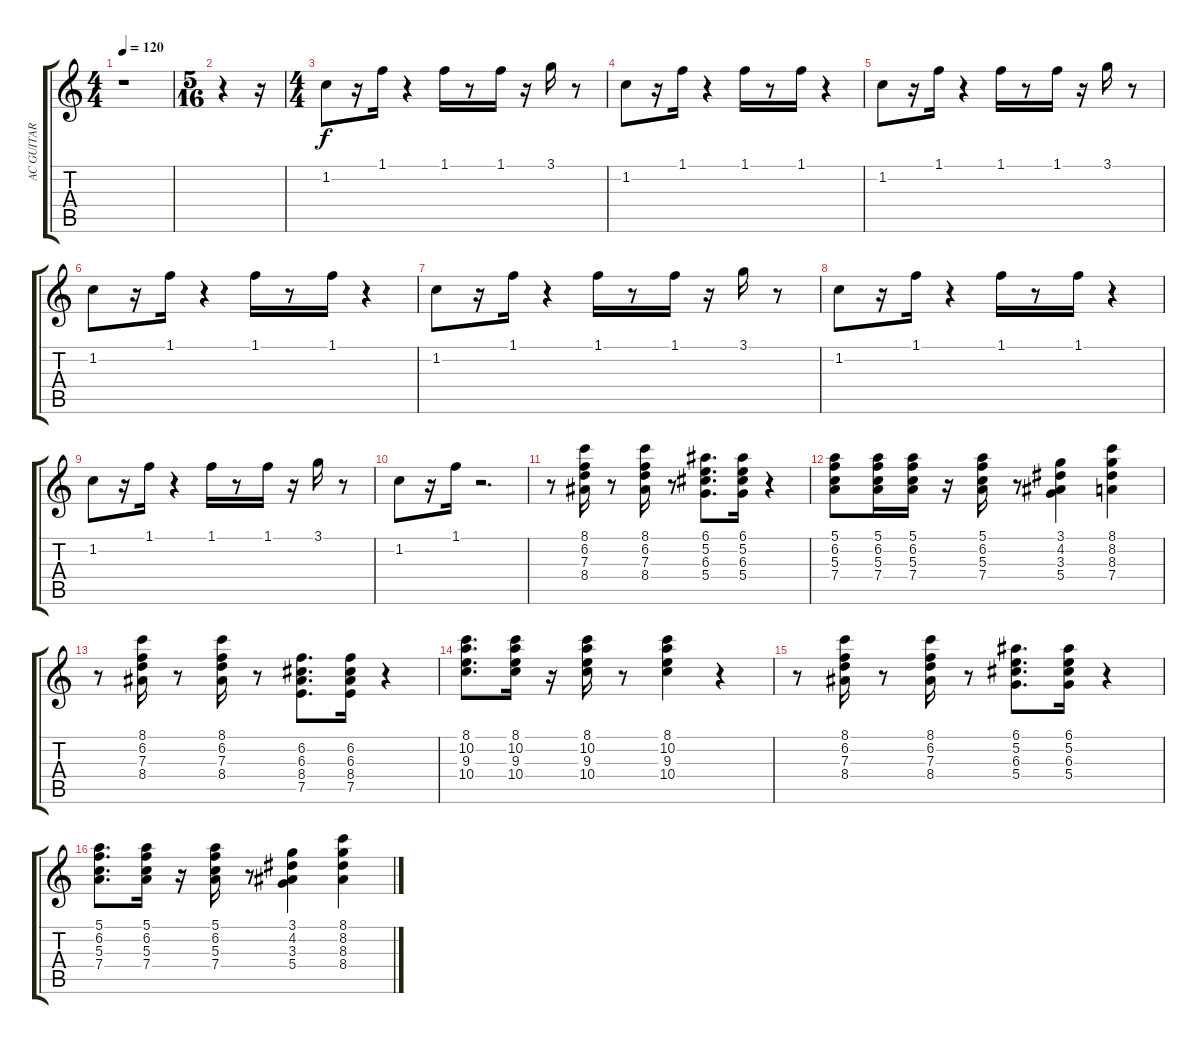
\track ("AC GUITAR" "AC GUITAR") {instrument acousticguitarsteel}
\staff {score tabs}
\tuning (E4 B3 G3 D3 A2 E2) {hide}
\ts (4 4)
\tempo 120
\clef g2
\ks c
r.1{dy f instrument acousticguitarsteel} |
\ts (5 16)
r.4 r.16 |
\ts (4 4)
1.2.8 r.16 1.1.16 r.4 1.1.16 r.8 1.1.16 r.16 3.1.16 r.8 |
1.2.8 r.16 1.1.16 r.4 1.1.16 r.8 1.1.16 r.4 |
1.2.8 r.16 1.1.16 r.4 1.1.16 r.8 1.1.16 r.16 3.1.16 r.8 |
1.2.8 r.16 1.1.16 r.4 1.1.16 r.8 1.1.16 r.4 |
1.2.8 r.16 1.1.16 r.4 1.1.16 r.8 1.1.16 r.16 3.1.16 r.8 |
1.2.8 r.16 1.1.16 r.4 1.1.16 r.8 1.1.16 r.4 |
1.2.8 r.16 1.1.16 r.4 1.1.16 r.8 1.1.16 r.16 3.1.16 r.8 |
1.2.8 r.16 1.1.16 r.2{d} |
r.8 (8.1 6.2 7.3 8.4).16 r.8 (8.1 6.2 7.3 8.4).16 r.8 (6.1 5.2 6.3 5.4).8{d} (6.1 5.2 6.3 5.4).16 r.4 |
(5.1 6.2 5.3 7.4).8 (5.1 6.2 5.3 7.4).16 (5.1 6.2 5.3 7.4).16 r.16 (5.1 6.2 5.3 7.4).16 r.8 (3.1 4.2 3.3 5.4).4 (8.1 8.2 8.3 7.4).4 |
r.8 (8.1 6.2 7.3 8.4).16 r.8 (8.1 6.2 7.3 8.4).16 r.8 (6.2 6.3 8.4 7.5).8{d} (6.2 6.3 8.4 7.5).16 r.4 |
(8.1 10.2 9.3 10.4).8{d} (8.1 10.2 9.3 10.4).16 r.16 (8.1 10.2 9.3 10.4).16 r.8 (8.1 10.2 9.3 10.4).4 r.4 |
r.8 (8.1 6.2 7.3 8.4).16 r.8 (8.1 6.2 7.3 8.4).16 r.8 (6.1 5.2 6.3 5.4).8{d} (6.1 5.2 6.3 5.4).16 r.4 |
(5.1 6.2 5.3 7.4).8{d} (5.1 6.2 5.3 7.4).16 r.16 (5.1 6.2 5.3 7.4).16 r.8 (3.1 4.2 3.3 5.4).4 (8.1 8.2 8.3 8.4).4
